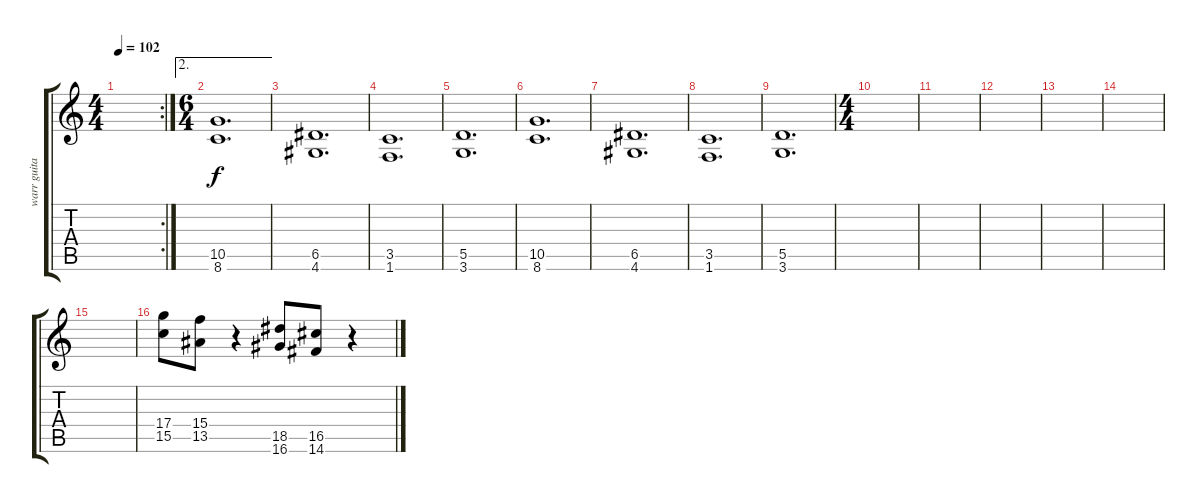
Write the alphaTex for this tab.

\track ("warr guitar's high" "warr guita") {instrument distortionguitar}
\staff {score tabs}
\tuning (E4 B3 G3 D3 A2 E2) {hide}
\rc 2
\ts (4 4)
\tempo 102
\clef g2
\ks c
|
\ae 2
\ts (6 4)
(10.5 8.6).1{d} |
(6.5 4.6).1{d} |
(3.5 1.6).1{d} |
(5.5 3.6).1{d} |
(10.5 8.6).1{d} |
(6.5 4.6).1{d} |
(3.5 1.6).1{d} |
(5.5 3.6).1{d} |
\ts (4 4)
|
|
|
|
|
|
(17.4 15.5).8 (15.4 13.5).8 r.4 (18.5 16.6).8 (16.5 14.6).8 r.4
